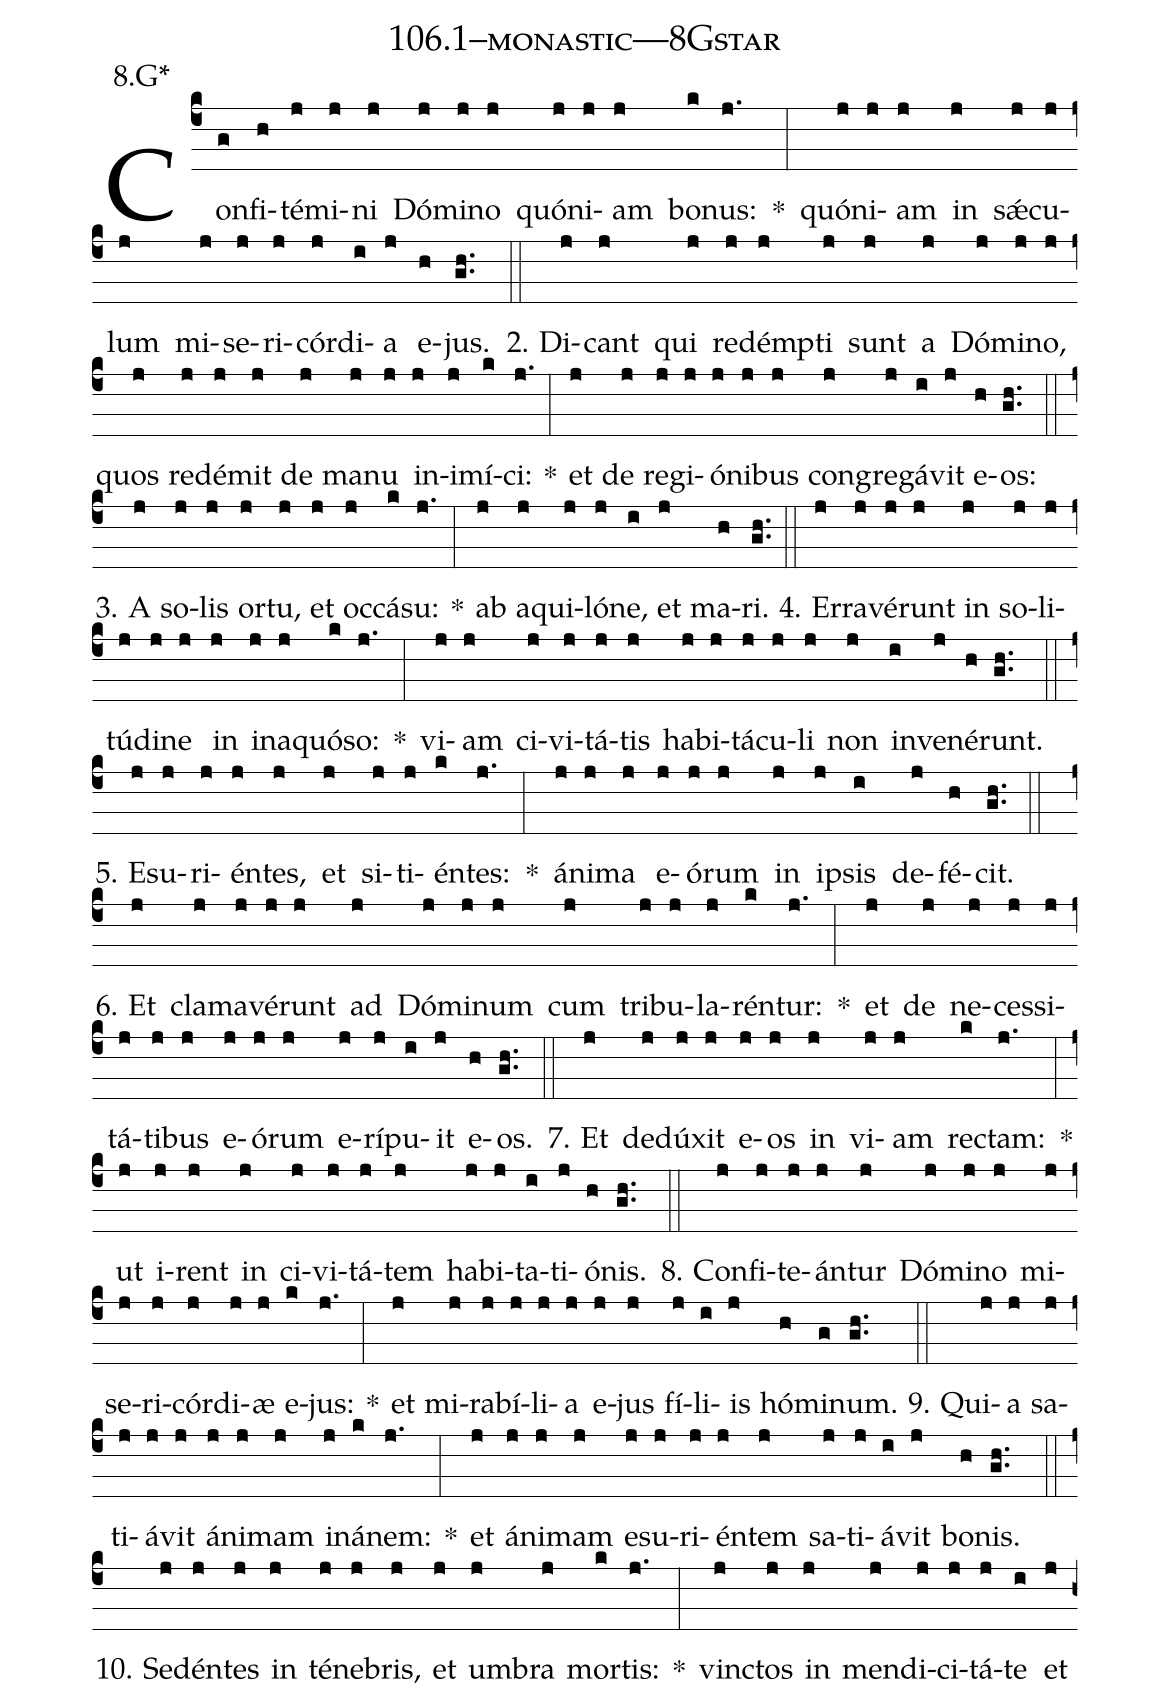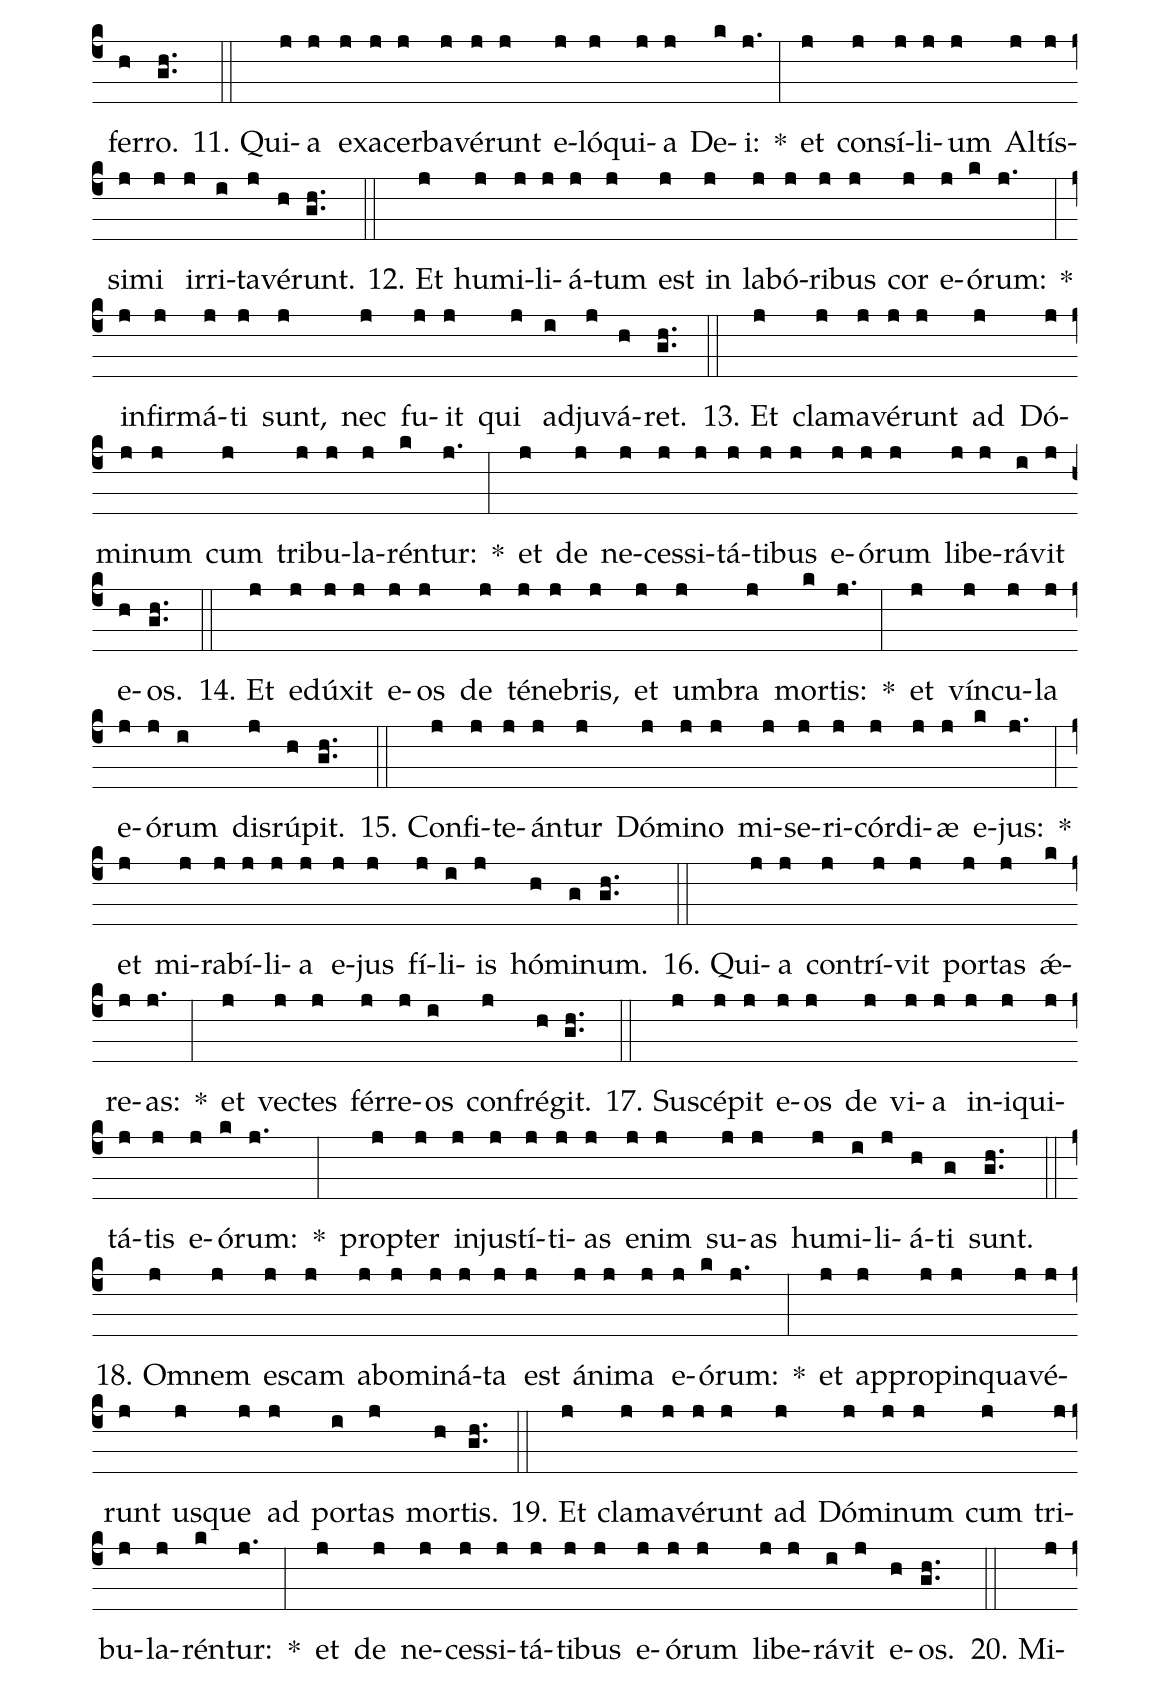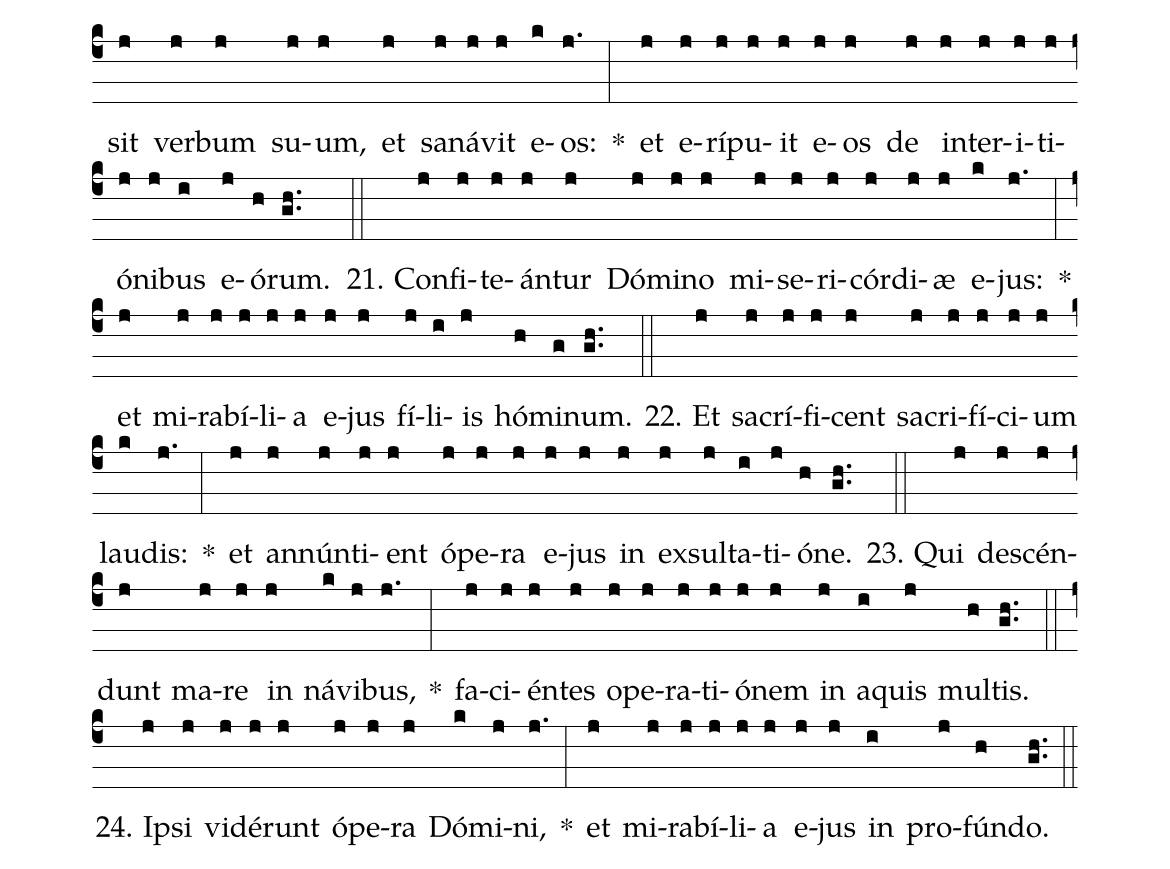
name: 106.1--monastic---8Gstar;
annotation: 8.G*;
%%
(c4)Con(g)fi(h)té(j)mi(j)ni(j) Dó(j)mi(j)no(j) quón(j)i(j)am(j) bo(k)nus:(j.) *(:) quón(j)i(j)am(j) in(j) sǽ(j)cu(j)lum(j) mi(j)se(j)ri(j)cór(j)di(i)a(j) e(h)jus.(gh..) (::)
2. Di(j)cant(j) qui(j) red(j)émp(j)ti(j) sunt(j) a(j) Dó(j)mi(j)no,(j) quos(j) red(j)é(j)mit(j) de(j) ma(j)nu(j) in(j)i(j)mí(k)ci:(j.) *(:) et(j) de(j) re(j)gi(j)ó(j)ni(j)bus(j) con(j)gre(j)gá(i)vit(j) e(h)os:(gh..) (::)
3. A(j) so(j)lis(j) or(j)tu,(j) et(j) oc(j)cá(k)su:(j.) *(:) ab(j) a(j)qui(j)ló(j)ne,(i) et(j) ma(h)ri.(gh..) (::)
4. Er(j)ra(j)vé(j)runt(j) in(j) so(j)li(j)tú(j)di(j)ne(j) in(j) in(j)a(j)quó(k)so:(j.) *(:) vi(j)am(j) ci(j)vi(j)tá(j)tis(j) ha(j)bi(j)tá(j)cu(j)li(j) non(j) in(i)ve(j)né(h)runt.(gh..) (::)
5. E(j)su(j)ri(j)én(j)tes,(j) et(j) si(j)ti(j)én(k)tes:(j.) *(:) á(j)ni(j)ma(j) e(j)ó(j)rum(j) in(j) ip(j)sis(i) de(j)fé(h)cit.(gh..) (::)
6. Et(j) cla(j)ma(j)vé(j)runt(j) ad(j) Dó(j)mi(j)num(j) cum(j) tri(j)bu(j)la(j)rén(k)tur:(j.) *(:) et(j) de(j) ne(j)ces(j)si(j)tá(j)ti(j)bus(j) e(j)ó(j)rum(j) e(j)rí(j)pu(i)it(j) e(h)os.(gh..) (::)
7. Et(j) de(j)dú(j)xit(j) e(j)os(j) in(j) vi(j)am(j) rec(k)tam:(j.) *(:) ut(j) i(j)rent(j) in(j) ci(j)vi(j)tá(j)tem(j) ha(j)bi(j)ta(i)ti(j)ó(h)nis.(gh..) (::)
8. Con(j)fi(j)te(j)án(j)tur(j) Dó(j)mi(j)no(j) mi(j)se(j)ri(j)cór(j)di(j)æ(j) e(k)jus:(j.) *(:) et(j) mi(j)ra(j)bí(j)li(j)a(j) e(j)jus(j) fí(j)li(i)is(j) hó(h)mi(g)num.(gh..) (::)
9. Qui(j)a(j) sa(j)ti(j)á(j)vit(j) á(j)ni(j)mam(j) in(j)á(k)nem:(j.) *(:) et(j) á(j)ni(j)mam(j) e(j)su(j)ri(j)én(j)tem(j) sa(j)ti(j)á(i)vit(j) bo(h)nis.(gh..) (::)
10. Se(j)dén(j)tes(j) in(j) té(j)ne(j)bris,(j) et(j) um(j)bra(j) mor(k)tis:(j.) *(:) vinc(j)tos(j) in(j) men(j)di(j)ci(j)tá(j)te(i) et(j) fer(h)ro.(gh..) (::)
11. Qui(j)a(j) ex(j)a(j)cer(j)ba(j)vé(j)runt(j) e(j)ló(j)qui(j)a(j) De(k)i:(j.) *(:) et(j) con(j)sí(j)li(j)um(j) Al(j)tís(j)si(j)mi(j) ir(j)ri(i)ta(j)vé(h)runt.(gh..) (::)
12. Et(j) hu(j)mi(j)li(j)á(j)tum(j) est(j) in(j) la(j)bó(j)ri(j)bus(j) cor(j) e(j)ó(k)rum:(j.) *(:) in(j)fir(j)má(j)ti(j) sunt,(j) nec(j) fu(j)it(j) qui(j) ad(i)ju(j)vá(h)ret.(gh..) (::)
13. Et(j) cla(j)ma(j)vé(j)runt(j) ad(j) Dó(j)mi(j)num(j) cum(j) tri(j)bu(j)la(j)rén(k)tur:(j.) *(:) et(j) de(j) ne(j)ces(j)si(j)tá(j)ti(j)bus(j) e(j)ó(j)rum(j) li(j)be(j)rá(i)vit(j) e(h)os.(gh..) (::)
14. Et(j) e(j)dú(j)xit(j) e(j)os(j) de(j) té(j)ne(j)bris,(j) et(j) um(j)bra(j) mor(k)tis:(j.) *(:) et(j) vín(j)cu(j)la(j) e(j)ó(j)rum(i) dis(j)rú(h)pit.(gh..) (::)
15. Con(j)fi(j)te(j)án(j)tur(j) Dó(j)mi(j)no(j) mi(j)se(j)ri(j)cór(j)di(j)æ(j) e(k)jus:(j.) *(:) et(j) mi(j)ra(j)bí(j)li(j)a(j) e(j)jus(j) fí(j)li(i)is(j) hó(h)mi(g)num.(gh..) (::)
16. Qui(j)a(j) con(j)trí(j)vit(j) por(j)tas(j) ǽ(k)re(j)as:(j.) *(:) et(j) vec(j)tes(j) fér(j)re(j)os(i) con(j)fré(h)git.(gh..) (::)
17. Su(j)scé(j)pit(j) e(j)os(j) de(j) vi(j)a(j) in(j)i(j)qui(j)tá(j)tis(j) e(j)ó(k)rum:(j.) *(:) prop(j)ter(j) in(j)jus(j)tí(j)ti(j)as(j) e(j)nim(j) su(j)as(j) hu(j)mi(i)li(j)á(h)ti(g) sunt.(gh..) (::)
18. Om(j)nem(j) es(j)cam(j) ab(j)o(j)mi(j)ná(j)ta(j) est(j) á(j)ni(j)ma(j) e(j)ó(k)rum:(j.) *(:) et(j) ap(j)pro(j)pin(j)qua(j)vé(j)runt(j) us(j)que(j) ad(j) por(i)tas(j) mor(h)tis.(gh..) (::)
19. Et(j) cla(j)ma(j)vé(j)runt(j) ad(j) Dó(j)mi(j)num(j) cum(j) tri(j)bu(j)la(j)rén(k)tur:(j.) *(:) et(j) de(j) ne(j)ces(j)si(j)tá(j)ti(j)bus(j) e(j)ó(j)rum(j) li(j)be(j)rá(i)vit(j) e(h)os.(gh..) (::)
20. Mi(j)sit(j) ver(j)bum(j) su(j)um,(j) et(j) sa(j)ná(j)vit(j) e(k)os:(j.) *(:) et(j) e(j)rí(j)pu(j)it(j) e(j)os(j) de(j) in(j)ter(j)i(j)ti(j)ó(j)ni(j)bus(i) e(j)ó(h)rum.(gh..) (::)
21. Con(j)fi(j)te(j)án(j)tur(j) Dó(j)mi(j)no(j) mi(j)se(j)ri(j)cór(j)di(j)æ(j) e(k)jus:(j.) *(:) et(j) mi(j)ra(j)bí(j)li(j)a(j) e(j)jus(j) fí(j)li(i)is(j) hó(h)mi(g)num.(gh..) (::)
22. Et(j) sa(j)crí(j)fi(j)cent(j) sa(j)cri(j)fí(j)ci(j)um(j) lau(k)dis:(j.) *(:) et(j) an(j)nún(j)ti(j)ent(j) ó(j)pe(j)ra(j) e(j)jus(j) in(j) ex(j)sul(j)ta(i)ti(j)ó(h)ne.(gh..) (::)
23. Qui(j) de(j)scén(j)dunt(j) ma(j)re(j) in(j) ná(k)vi(j)bus,(j.) *(:) fa(j)ci(j)én(j)tes(j) o(j)pe(j)ra(j)ti(j)ó(j)nem(j) in(j) a(i)quis(j) mul(h)tis.(gh..) (::)
24. Ip(j)si(j) vi(j)dé(j)runt(j) ó(j)pe(j)ra(j) Dó(k)mi(j)ni,(j.) *(:) et(j) mi(j)ra(j)bí(j)li(j)a(j) e(j)jus(j) in(i) pro(j)fún(h)do.(gh..) (::)
